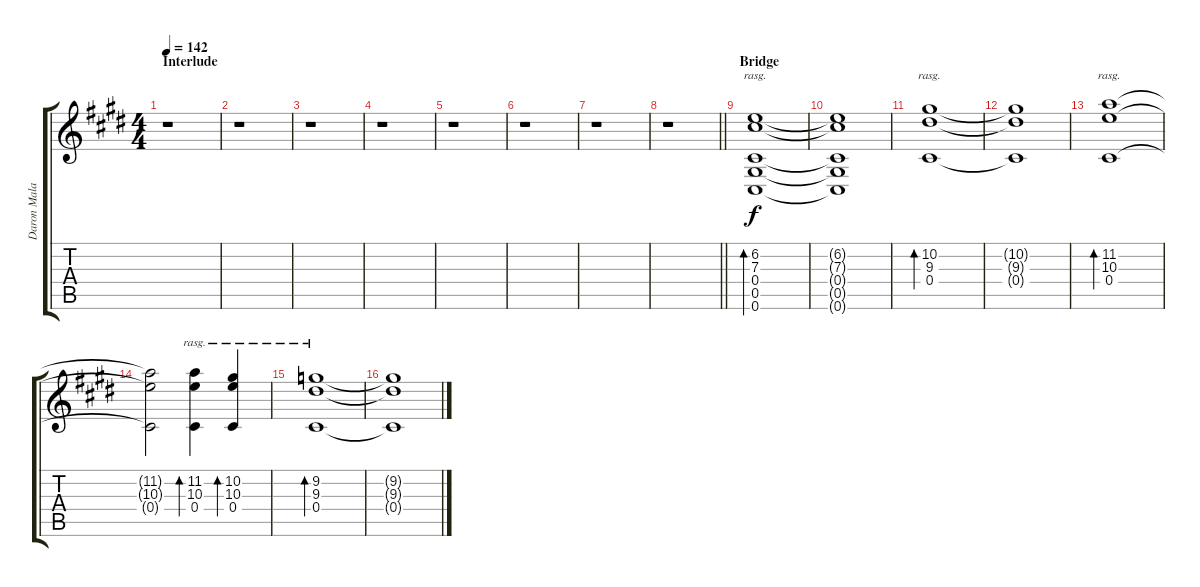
\track ("Daron Malakian [Guitar 4]" "Daron Mala") {instrument overdrivenguitar}
\staff {score tabs}
\tuning (Eb4 Bb3 Gb3 Db3 Ab2 Db2) {hide}
\ts (4 4)
\section ("" "Interlude")
\tempo 142
\clef g2
\ks c#minor
r.1{dy f} |
r.1 |
r.1 |
r.1 |
r.1 |
r.1 |
r.1 |
\barLineRight lightlight
r.1 |
\section ("" "Bridge")
(6.2 7.3 0.4 0.5 0.6).1{bd 120 rasg ii} |
(6.2{t} 7.3{t} 0.4{t} 0.5{t} 0.6{t}).1 |
(10.2 9.3 0.4).1{bd 120 rasg ii} |
(10.2{t} 9.3{t} 0.4{t}).1 |
(11.2 10.3 0.4).1{bd 120 rasg ii} |
(11.2{t} 10.3{t} 0.4{t}).2 (11.2 10.3 0.4).4{bd 120 rasg ii} (10.2 10.3 0.4).4{bd 120 rasg ii} |
(9.2 9.3 0.4).1{bd 120 rasg ii} |
(9.2{t} 9.3{t} 0.4{t}).1
